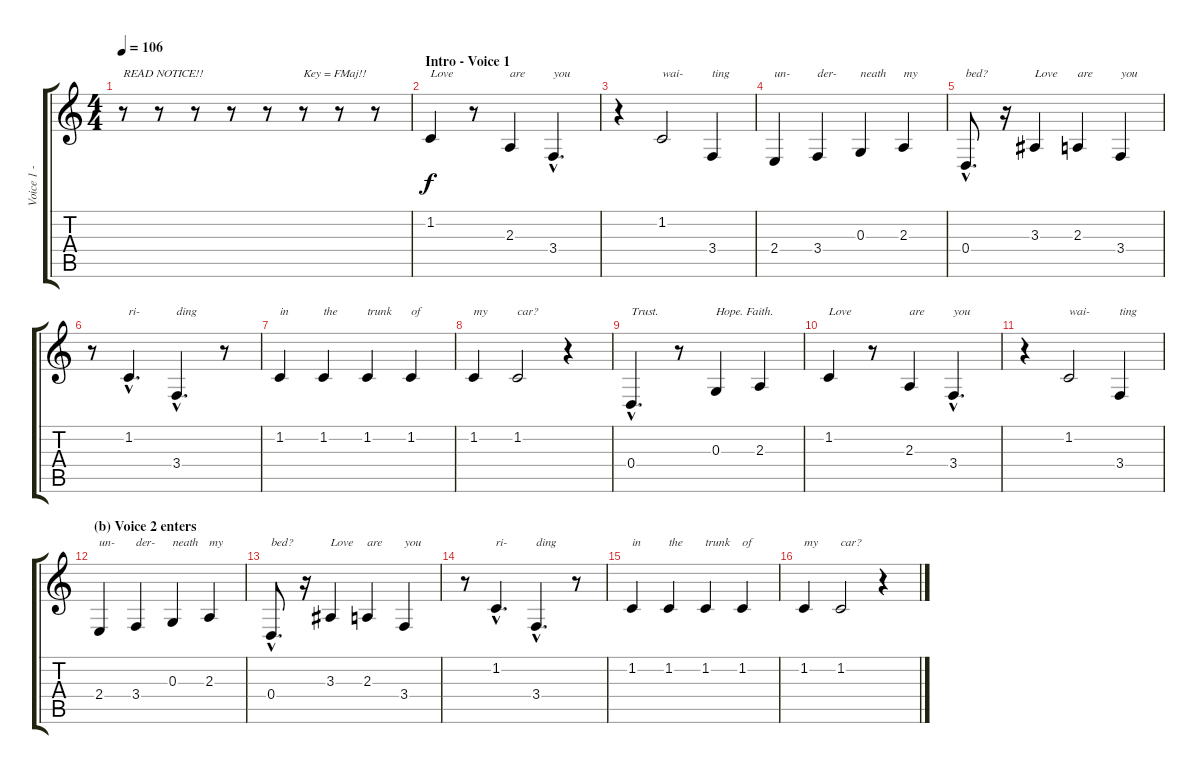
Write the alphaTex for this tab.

\track ("Voice 1 - left" "Voice 1 - ") {instrument clarinet}
\staff {score tabs}
\tuning (E4 B3 G3 D3 A2 E2) {hide}
\ts (4 4)
\tempo 106
\clef g2
\ks c
r.8{txt "READ NOTICE!!" dy f instrument clarinet} r.8 r.8 r.8 r.8 r.8{txt "Key = FMaj!!"} r.8 r.8 |
\section ("" "Intro - Voice 1")
1.2.4{txt "Love"} r.8 2.3.4{txt "are"} 3.4{hac}.4{d txt "you"} |
r.4 1.2.2{txt "wai-"} 3.4.4{txt "ting"} |
2.4.4{txt "un-"} 3.4.4{txt "der-"} 0.3.4{txt "neath"} 2.3.4{txt "my"} |
0.4{hac}.8{d txt "bed?"} r.16 3.3.4{txt "Love"} 2.3.4{txt "are"} 3.4.4{txt "you"} |
r.8 1.2{hac}.4{d txt "ri-"} 3.4{hac}.4{d txt "ding"} r.8 |
1.2.4{txt "in"} 1.2.4{txt "the"} 1.2.4{txt "trunk"} 1.2.4{txt "of"} |
1.2.4{txt "my"} 1.2.2{txt "car?"} r.4 |
0.4{hac}.4{d txt "Trust."} r.8 0.3.4{txt "Hope. Faith."} 2.3.4 |
1.2.4{txt "Love"} r.8 2.3.4{txt "are"} 3.4{hac}.4{d txt "you"} |
r.4 1.2.2{txt "wai-"} 3.4.4{txt "ting"} |
\section ("" "(b) Voice 2 enters")
2.4.4{txt "un-"} 3.4.4{txt "der-"} 0.3.4{txt "neath"} 2.3.4{txt "my"} |
0.4{hac}.8{d txt "bed?"} r.16 3.3.4{txt "Love"} 2.3.4{txt "are"} 3.4.4{txt "you"} |
r.8 1.2{hac}.4{d txt "ri-"} 3.4{hac}.4{d txt "ding"} r.8 |
1.2.4{txt "in"} 1.2.4{txt "the"} 1.2.4{txt "trunk"} 1.2.4{txt "of"} |
1.2.4{txt "my"} 1.2.2{txt "car?"} r.4
